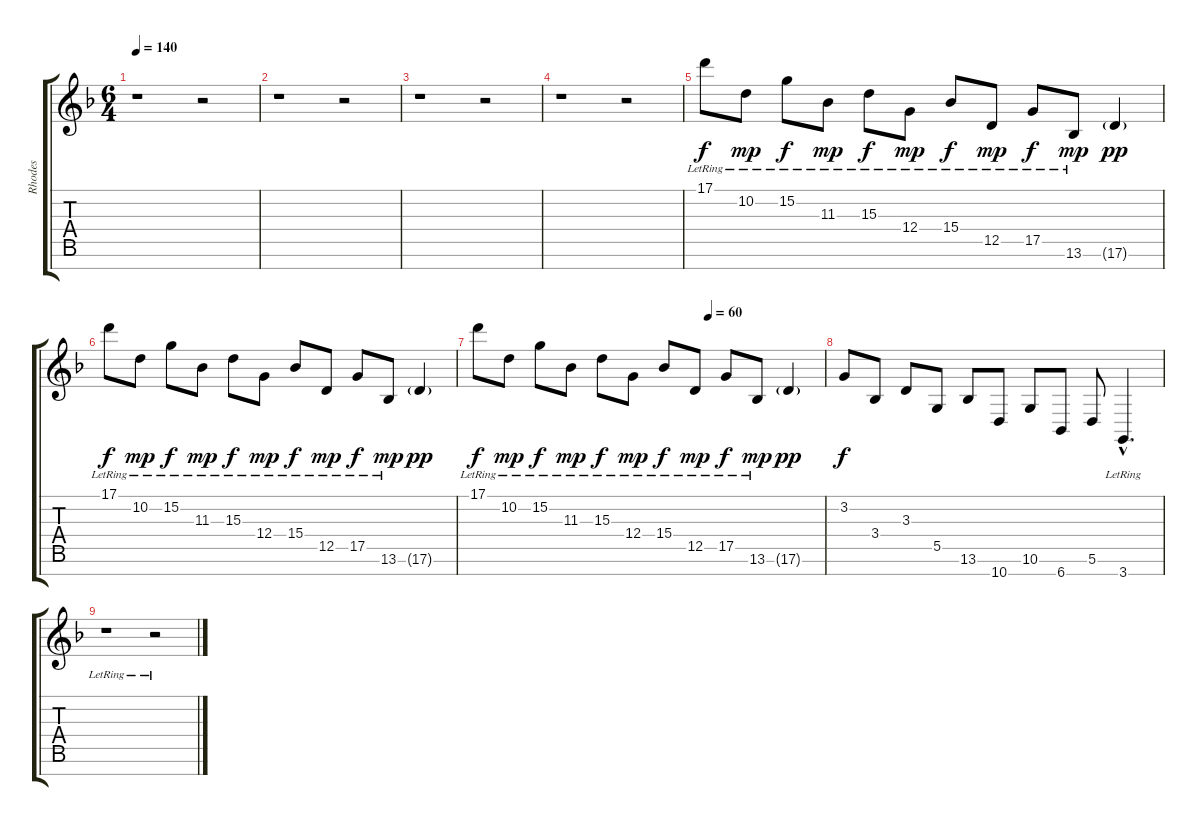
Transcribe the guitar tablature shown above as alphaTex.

\track ("Rhodes" "Rhodes") {instrument electricpiano1}
\staff {score tabs}
\tuning (A4 E4 B3 G3 D3 A2 E2) {hide}
\ts (6 4)
\tempo 140
\clef g2
\ks dminor
r.1{dy pp} r.2 |
r.1 r.2 |
r.1 r.2 |
r.1 r.2 |
17.1{lr}.8{dy f} 10.2{lr}.8{dy mp} 15.2{lr}.8{dy f} 11.3{lr}.8{dy mp} 15.3{lr}.8{dy f} 12.4{lr}.8{dy mp} 15.4{lr}.8{dy f} 12.5{lr}.8{dy mp} 17.5{lr}.8{dy f} 13.6{lr}.8{dy mp} 17.6{g}.4{dy pp} |
17.1{lr}.8{dy f} 10.2{lr}.8{dy mp} 15.2{lr}.8{dy f} 11.3{lr}.8{dy mp} 15.3{lr}.8{dy f} 12.4{lr}.8{dy mp} 15.4{lr}.8{dy f} 12.5{lr}.8{dy mp} 17.5{lr}.8{dy f} 13.6{lr}.8{dy mp} 17.6{g}.4{dy pp} |
\tempo (60 0.6666666666666666)
17.1{lr}.8{dy f} 10.2{lr}.8{dy mp} 15.2{lr}.8{dy f} 11.3{lr}.8{dy mp} 15.3{lr}.8{dy f} 12.4{lr}.8{dy mp} 15.4{lr}.8{dy f} 12.5{lr}.8{dy mp} 17.5{lr}.8{dy f volume 8} 13.6{lr}.8{dy mp} 17.6{g}.4{dy pp} |
3.2.8{dy f} 3.4.8 3.3.8 5.5.8 13.6.8 10.7.8 10.6.8 6.7.8 5.6.8 3.7{hac lr}.4{d} |
r.1 r.2
